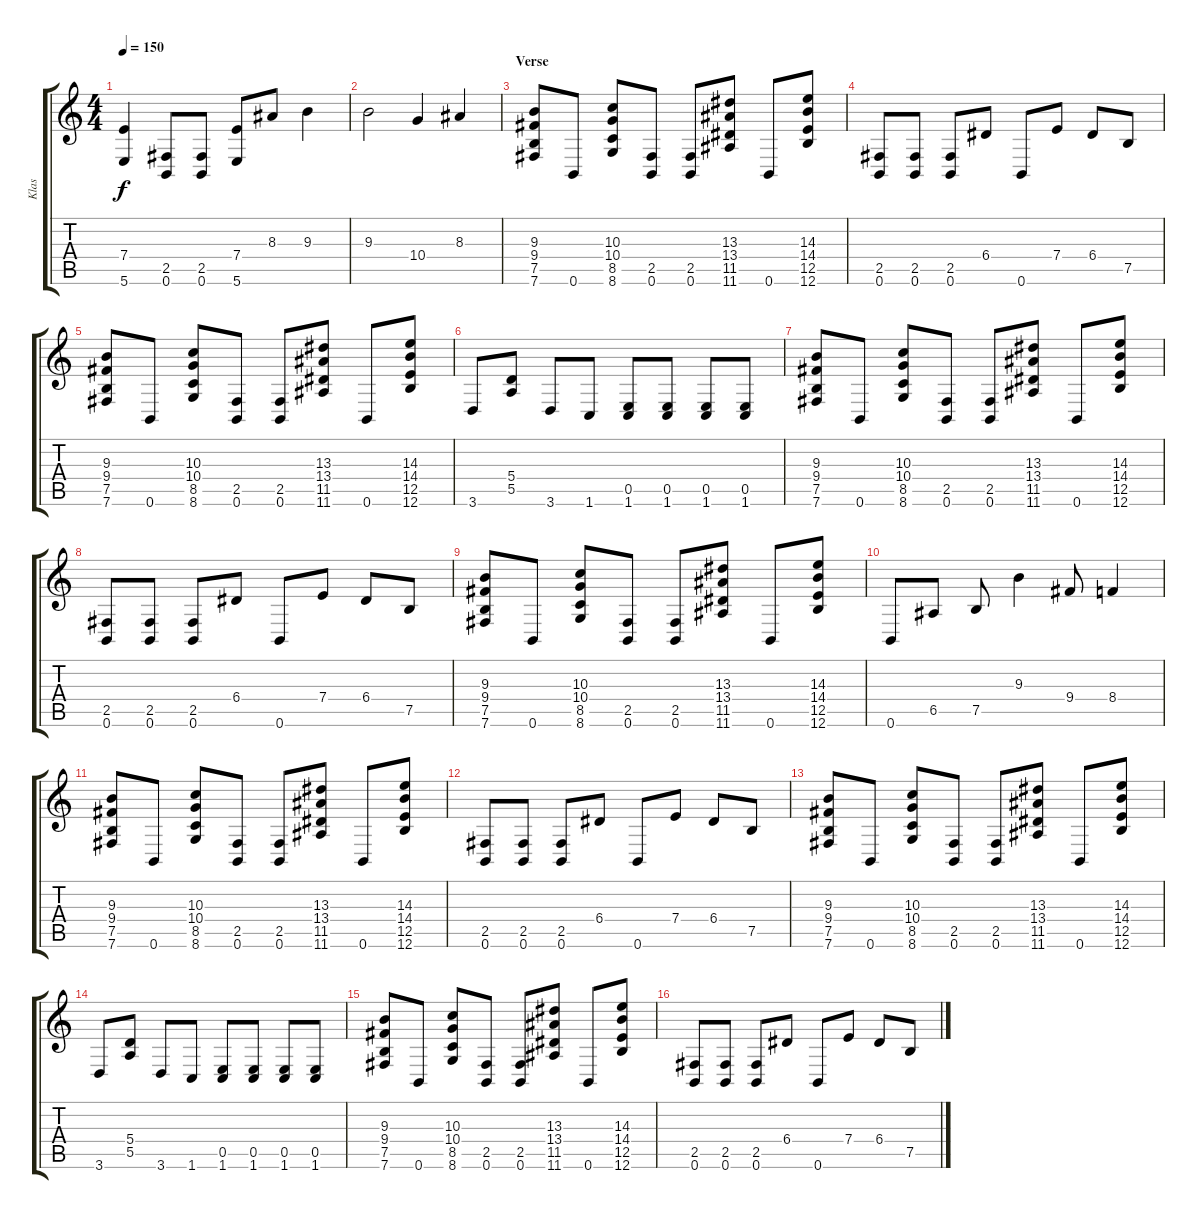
\track ("Klas" "Klas") {instrument distortionguitar}
\staff {score tabs}
\tuning (B3 Gb3 D3 A2 E2 B1) {hide}
\ts (4 4)
\tempo 150
\clef g2
\ks c
(7.4 5.6).4{dy f} (2.5 0.6).8 (2.5 0.6).8 (7.4 5.6).8 8.3.8 9.3.4 |
9.3.2 10.4.4 8.3.4 |
\section ("" "Verse")
(9.3 9.4 7.5 7.6).8 0.6.8 (10.3 10.4 8.5 8.6).8 (2.5 0.6).8 (2.5 0.6).8 (13.3 13.4 11.5 11.6).8 0.6.8 (14.3 14.4 12.5 12.6).8 |
(2.5 0.6).8 (2.5 0.6).8 (2.5 0.6).8 6.4.8 0.6.8 7.4.8 6.4.8 7.5.8 |
(9.3 9.4 7.5 7.6).8 0.6.8 (10.3 10.4 8.5 8.6).8 (2.5 0.6).8 (2.5 0.6).8 (13.3 13.4 11.5 11.6).8 0.6.8 (14.3 14.4 12.5 12.6).8 |
3.6.8 (5.4 5.5).8 3.6.8 1.6.8 (0.5 1.6).8 (0.5 1.6).8 (0.5 1.6).8 (0.5 1.6).8 |
(9.3 9.4 7.5 7.6).8 0.6.8 (10.3 10.4 8.5 8.6).8 (2.5 0.6).8 (2.5 0.6).8 (13.3 13.4 11.5 11.6).8 0.6.8 (14.3 14.4 12.5 12.6).8 |
(2.5 0.6).8 (2.5 0.6).8 (2.5 0.6).8 6.4.8 0.6.8 7.4.8 6.4.8 7.5.8 |
(9.3 9.4 7.5 7.6).8 0.6.8 (10.3 10.4 8.5 8.6).8 (2.5 0.6).8 (2.5 0.6).8 (13.3 13.4 11.5 11.6).8 0.6.8 (14.3 14.4 12.5 12.6).8 |
0.6.8 6.5.8 7.5.8 9.3.4 9.4.8 8.4.4 |
(9.3 9.4 7.5 7.6).8 0.6.8 (10.3 10.4 8.5 8.6).8 (2.5 0.6).8 (2.5 0.6).8 (13.3 13.4 11.5 11.6).8 0.6.8 (14.3 14.4 12.5 12.6).8 |
(2.5 0.6).8 (2.5 0.6).8 (2.5 0.6).8 6.4.8 0.6.8 7.4.8 6.4.8 7.5.8 |
(9.3 9.4 7.5 7.6).8 0.6.8 (10.3 10.4 8.5 8.6).8 (2.5 0.6).8 (2.5 0.6).8 (13.3 13.4 11.5 11.6).8 0.6.8 (14.3 14.4 12.5 12.6).8 |
3.6.8 (5.4 5.5).8 3.6.8 1.6.8 (0.5 1.6).8 (0.5 1.6).8 (0.5 1.6).8 (0.5 1.6).8 |
(9.3 9.4 7.5 7.6).8 0.6.8 (10.3 10.4 8.5 8.6).8 (2.5 0.6).8 (2.5 0.6).8 (13.3 13.4 11.5 11.6).8 0.6.8 (14.3 14.4 12.5 12.6).8 |
(2.5 0.6).8 (2.5 0.6).8 (2.5 0.6).8 6.4.8 0.6.8 7.4.8 6.4.8 7.5.8
